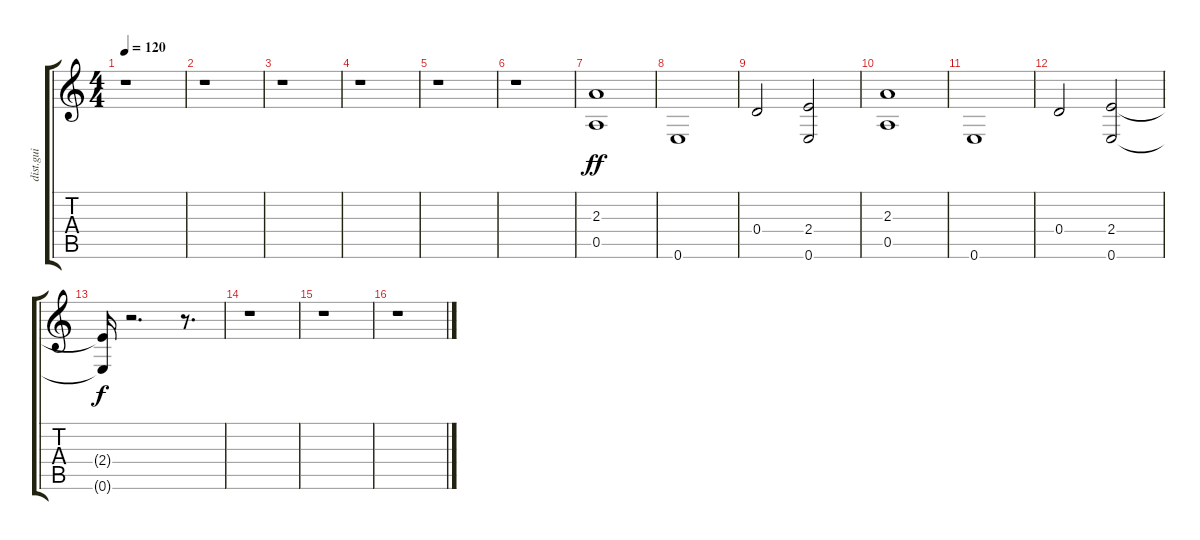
\track ("dist.gui" "dist.gui") {instrument distortionguitar}
\staff {score tabs}
\tuning (E4 B3 G3 D3 A2 E2) {hide}
\ts (4 4)
\tempo 120
\clef g2
\ks c
r.1{dy ff instrument distortionguitar} |
r.1 |
r.1 |
r.1 |
r.1 |
r.1 |
(2.3 0.5).1 |
0.6.1 |
0.4.2 (2.4 0.6).2 |
(2.3 0.5).1 |
0.6.1 |
0.4.2 (2.4 0.6).2 |
(2.4{t} 0.6{t}).16{dy f} r.2{d} r.8{d} |
r.1 |
r.1 |
r.1
